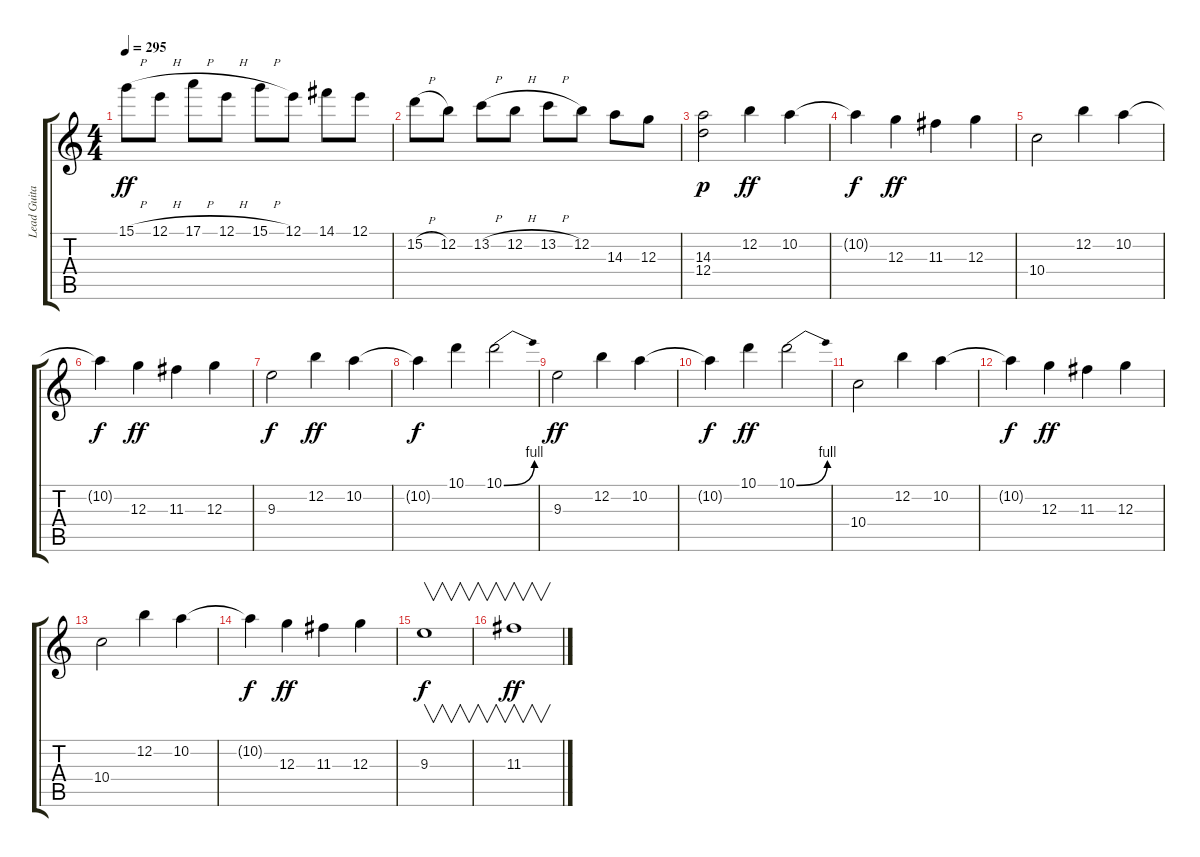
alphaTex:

\track ("Lead Guitar" "Lead Guita") {instrument overdrivenguitar}
\staff {score tabs}
\tuning (E4 B3 G3 D3 A2 E2) {hide}
\ts (4 4)
\tempo 295
\clef g2
\ks c
15.1{h}.8{dy ff} 12.1{h}.8 17.1{h}.8 12.1{h}.8 15.1{h}.8 12.1.8 14.1.8 12.1.8 |
15.2{h}.8 12.2.8 13.2{h}.8 12.2{h}.8 13.2{h}.8 12.2.8 14.3.8 12.3.8 |
(14.3 12.4).2{dy p} 12.2.4{dy ff} 10.2.4 |
10.2{t}.4{dy f} 12.3.4{dy ff} 11.3.4 12.3.4 |
10.4.2{volume 16} 12.2.4 10.2.4 |
10.2{t}.4{dy f} 12.3.4{dy ff} 11.3.4 12.3.4 |
9.3.2{dy f} 12.2.4{dy ff} 10.2.4 |
10.2{t}.4{dy f} 10.1.4 10.1{be (bend 0 0 60 4)}.2 |
9.3.2{dy ff} 12.2.4 10.2.4 |
10.2{t}.4{dy f volume 16} 10.1.4{dy ff} 10.1{be (bend 0 0 60 4)}.2 |
10.4.2 12.2.4 10.2.4 |
10.2{t}.4{dy f} 12.3.4{dy ff} 11.3.4 12.3.4 |
10.4.2 12.2.4 10.2.4 |
10.2{t}.4{dy f} 12.3.4{dy ff} 11.3.4 12.3.4 |
9.3.1{v dy f} |
11.3.1{v dy ff volume 16}
